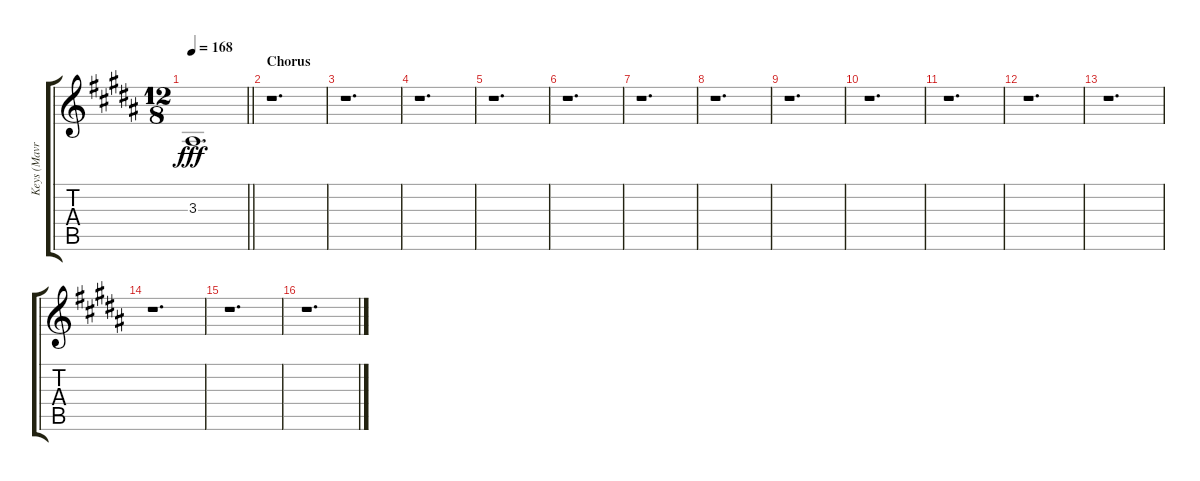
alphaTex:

\track ("Keys (Mavrin)" "Keys (Mavr") {instrument stringensemble1}
\staff {score tabs}
\tuning (E4 B3 G3 D3 A2 E2) {hide}
\ts (12 8)
\tempo 168
\clef g2
\barLineRight lightlight
\ks b
3.3.1{d dy fff} |
\section ("" "Chorus")
r.1{d} |
r.1{d} |
r.1{d} |
r.1{d} |
r.1{d} |
r.1{d} |
r.1{d} |
r.1{d} |
r.1{d} |
r.1{d} |
r.1{d} |
r.1{d} |
r.1{d} |
r.1{d} |
r.1{d}
